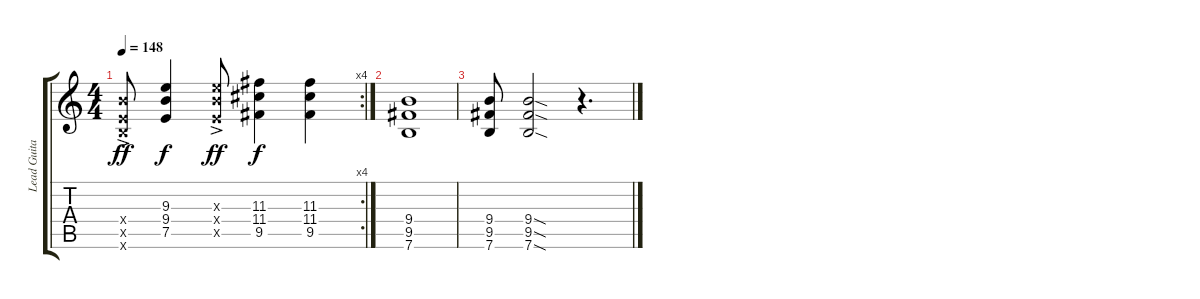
\track ("Lead Guitar" "Lead Guita") {instrument overdrivenguitar}
\staff {score tabs}
\tuning (E4 B3 G3 D3 A2 E2) {hide}
\rc 4
\ts (4 4)
\tempo 148
\clef g2
\ks c
(9.4{x} 7.5{ac x} 7.6{ac x}).8{dy ff} (9.3 9.4 7.5).4{dy f} (9.3{x} 9.4{ac x} 7.5{ac x}).8{dy ff} (11.3 11.4 9.5).4{dy f} (11.3 11.4 9.5).4 |
(9.4 9.5 7.6).1 |
(9.4 9.5 7.6).8 (9.4{sod} 9.5{sod} 7.6{sod}).2 r.4{d}
